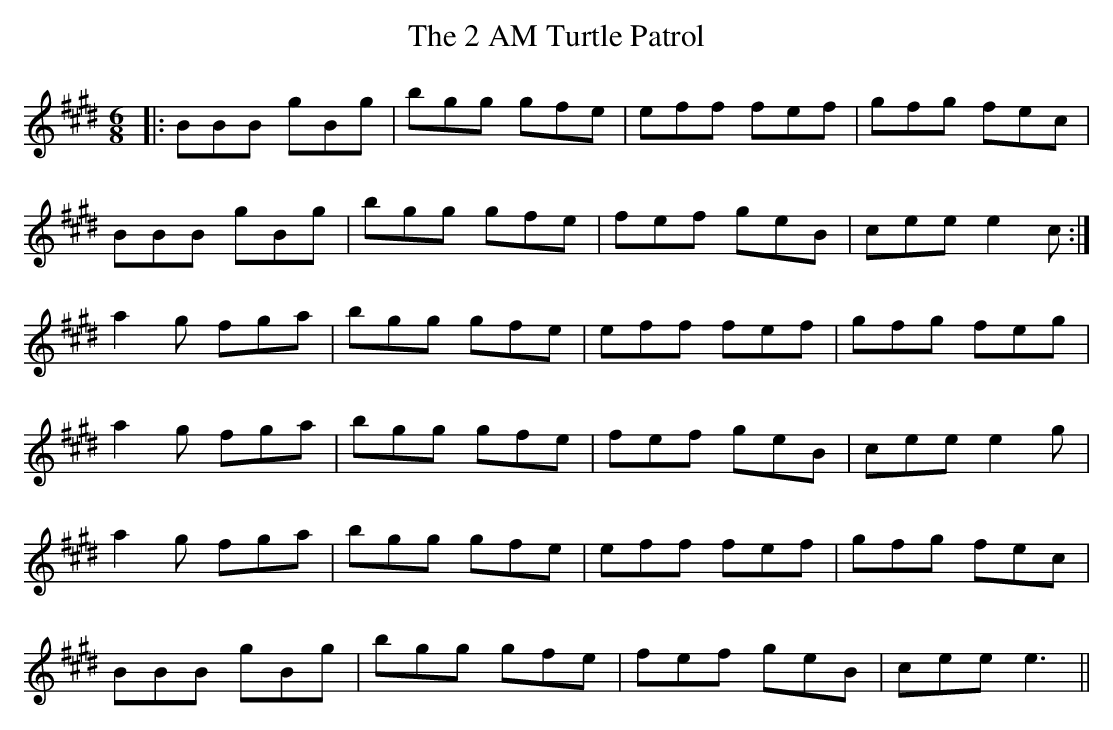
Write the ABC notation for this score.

X:1
T: The 2 AM Turtle Patrol
M: 6/8
L: 1/8
K: Emaj
|:BBB gBg|bgg gfe|eff fef|gfg fec|
BBB gBg|bgg gfe|fef geB|cee e2 c:|
a2 g fga|bgg gfe|eff fef|gfg feg|
a2 g fga|bgg gfe|fef geB|cee e2 g|
a2 g fga|bgg gfe|eff fef|gfg fec|
BBB gBg|bgg gfe|fef geB|cee e3||
